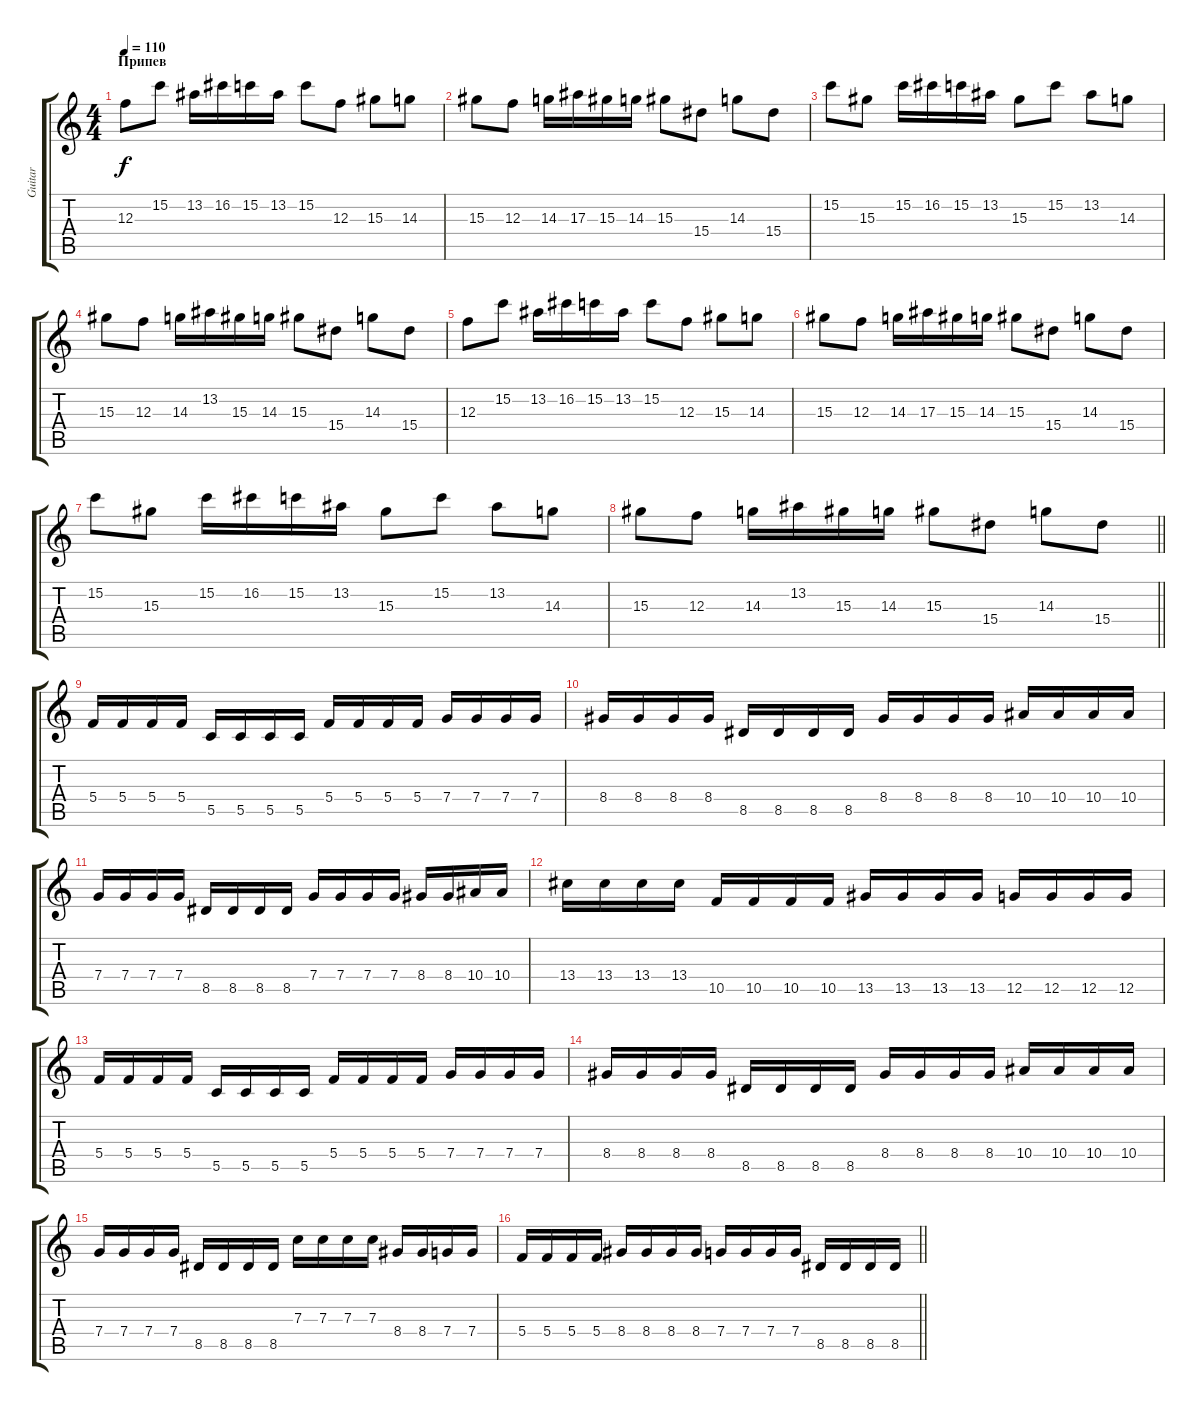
\track ("Guitar" "Guitar") {instrument distortionguitar}
\staff {score tabs}
\tuning (D4 A3 F3 C3 G2 D2) {hide}
\ts (4 4)
\section ("" "Припев")
\tempo 110
\clef g2
\ks c
12.3.8{dy f} 15.2.8 13.2.16 16.2.16 15.2.16 13.2.16 15.2.8 12.3.8 15.3.8 14.3.8 |
15.3.8 12.3.8 14.3.16 17.3.16 15.3.16 14.3.16 15.3.8 15.4.8 14.3.8 15.4.8 |
15.2.8 15.3.8 15.2.16 16.2.16 15.2.16 13.2.16 15.3.8 15.2.8 13.2.8 14.3.8 |
15.3.8 12.3.8 14.3.16 13.2.16 15.3.16 14.3.16 15.3.8 15.4.8 14.3.8 15.4.8 |
12.3.8 15.2.8 13.2.16 16.2.16 15.2.16 13.2.16 15.2.8 12.3.8 15.3.8 14.3.8 |
15.3.8 12.3.8 14.3.16 17.3.16 15.3.16 14.3.16 15.3.8 15.4.8 14.3.8 15.4.8 |
15.2.8 15.3.8 15.2.16 16.2.16 15.2.16 13.2.16 15.3.8 15.2.8 13.2.8 14.3.8 |
\barLineRight lightlight
15.3.8 12.3.8 14.3.16 13.2.16 15.3.16 14.3.16 15.3.8 15.4.8 14.3.8 15.4.8 |
5.4.16 5.4.16 5.4.16 5.4.16 5.5.16 5.5.16 5.5.16 5.5.16 5.4.16 5.4.16 5.4.16 5.4.16 7.4.16 7.4.16 7.4.16 7.4.16 |
8.4.16 8.4.16 8.4.16 8.4.16 8.5.16 8.5.16 8.5.16 8.5.16 8.4.16 8.4.16 8.4.16 8.4.16 10.4.16 10.4.16 10.4.16 10.4.16 |
7.4.16 7.4.16 7.4.16 7.4.16 8.5.16 8.5.16 8.5.16 8.5.16 7.4.16 7.4.16 7.4.16 7.4.16 8.4.16 8.4.16 10.4.16 10.4.16 |
13.4.16 13.4.16 13.4.16 13.4.16 10.5.16 10.5.16 10.5.16 10.5.16 13.5.16 13.5.16 13.5.16 13.5.16 12.5.16 12.5.16 12.5.16 12.5.16 |
5.4.16 5.4.16 5.4.16 5.4.16 5.5.16 5.5.16 5.5.16 5.5.16 5.4.16 5.4.16 5.4.16 5.4.16 7.4.16 7.4.16 7.4.16 7.4.16 |
8.4.16 8.4.16 8.4.16 8.4.16 8.5.16 8.5.16 8.5.16 8.5.16 8.4.16 8.4.16 8.4.16 8.4.16 10.4.16 10.4.16 10.4.16 10.4.16 |
7.4.16 7.4.16 7.4.16 7.4.16 8.5.16 8.5.16 8.5.16 8.5.16 7.3.16 7.3.16 7.3.16 7.3.16 8.4.16 8.4.16 7.4.16 7.4.16 |
\barLineRight lightlight
5.4.16 5.4.16 5.4.16 5.4.16 8.4.16 8.4.16 8.4.16 8.4.16 7.4.16 7.4.16 7.4.16 7.4.16 8.5.16 8.5.16 8.5.16 8.5.16
